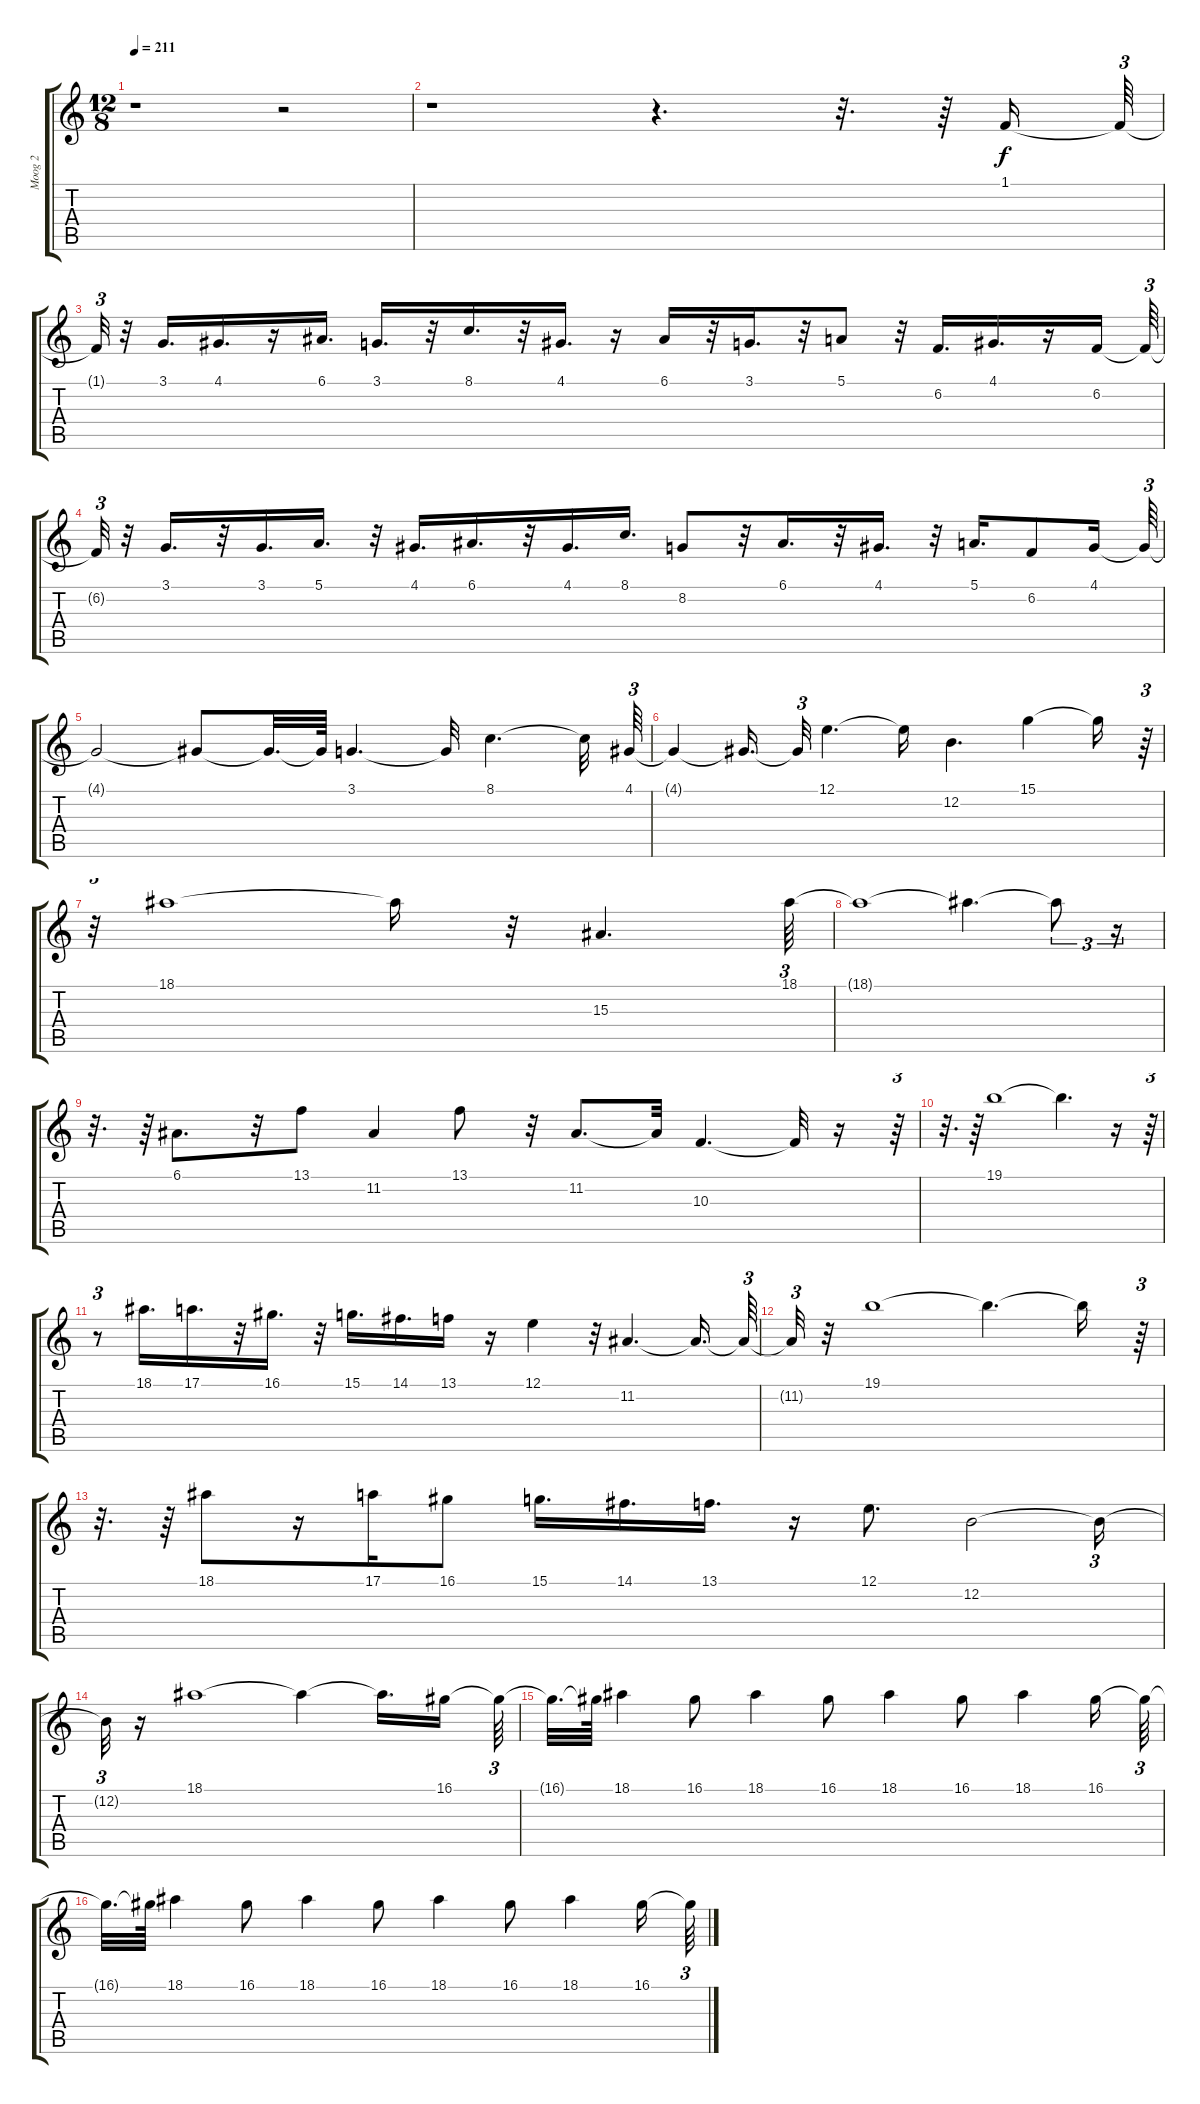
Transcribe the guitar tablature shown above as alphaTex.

\track ("Moog 2" "Moog 2") {instrument lead2sawtooth}
\staff {score tabs}
\tuning (E4 B3 G3 D3 A2 E2) {hide}
\ts (12 8)
\tempo 211
\clef g2
\ks c
r.1{dy f} r.2 |
r.1 r.4{d} r.32{d} r.64 1.1.16 1.1{t}.64{tu (3 2)} |
1.1{t}.32{tu (3 2)} r.32 3.1.16{d} 4.1.16{d} r.16 6.1.16{d} 3.1.16{d} r.32 8.1.16{d} r.32 4.1.16{d} r.16 6.1.16 r.32 3.1.16{d} r.32 5.1.8 r.32 6.2.16{d} 4.1.16{d} r.16 6.2.16 6.2{t}.64{tu (3 2)} |
6.2{t}.32{tu (3 2)} r.32 3.1.16{d} r.32 3.1.16{d} 5.1.16{d} r.32 4.1.16{d} 6.1.16{d} r.32 4.1.16{d} 8.1.16{d} 8.2.8 r.32 6.1.16{d} r.32 4.1.16{d} r.32 5.1.16{d} 6.2.8 4.1.16 4.1{t}.64{tu (3 2)} |
4.1{t}.2 4.1{t}.8 4.1{t}.32{d} 4.1{t}.64 3.1.4{d} 3.1{t}.32 8.1.4{d} 8.1{t}.32 4.1.64{tu (3 2)} |
4.1{t}.4 4.1{t}.16{d} 4.1{t}.32{tu (3 2)} 12.1.4{d} 12.1{t}.16 12.2.4{d} 15.1.4 15.1{t}.16 r.64{tu (3 2)} |
r.32{tu (3 2)} 18.1.1 18.1{t}.16 r.32 15.3.4{d} 18.1.64{tu (3 2)} |
18.1{t}.1 18.1{t}.4{d} 18.1{t}.8{tu (3 2)} r.16{tu (3 2)} |
r.32{d} r.64 6.1.8{d} r.32 13.1.8 11.2.4 13.1.8 r.32 11.2.8{d} 11.2{t}.32 10.3.4{d} 10.3{t}.32 r.16 r.64{tu (3 2)} |
r.32{d} r.64 19.1.1 19.1{t}.4{d} r.16 r.64{tu (3 2)} |
r.8{tu (3 2)} 18.1.16{d} 17.1.16{d} r.32 16.1.16{d} r.32 15.1.16{d} 14.1.16{d} 13.1.16 r.16 12.1.4 r.32 11.2.4{d} 11.2{t}.16{d} 11.2{t}.64{tu (3 2)} |
11.2{t}.32{tu (3 2)} r.32 19.1.1 19.1{t}.4{d} 19.1{t}.16 r.64{tu (3 2)} |
r.32{d} r.64 18.1.8 r.16 17.1.16 16.1.8 15.1.16{d} 14.1.16{d} 13.1.16{d} r.16 12.1.8{d} 12.2.2 12.2{t}.16{tu (3 2)} |
12.2{t}.32{tu (3 2)} r.16 18.1.1 18.1{t}.4 18.1{t}.16{d} 16.1.16 16.1{t}.64{tu (3 2)} |
16.1{t}.32{d} 16.1{t}.64 18.1.4 16.1.8 18.1.4 16.1.8 18.1.4 16.1.8 18.1.4 16.1.16 16.1{t}.64{tu (3 2)} |
16.1{t}.32{d} 16.1{t}.64 18.1.4 16.1.8 18.1.4 16.1.8 18.1.4 16.1.8 18.1.4 16.1.16 16.1{t}.64{tu (3 2)}
